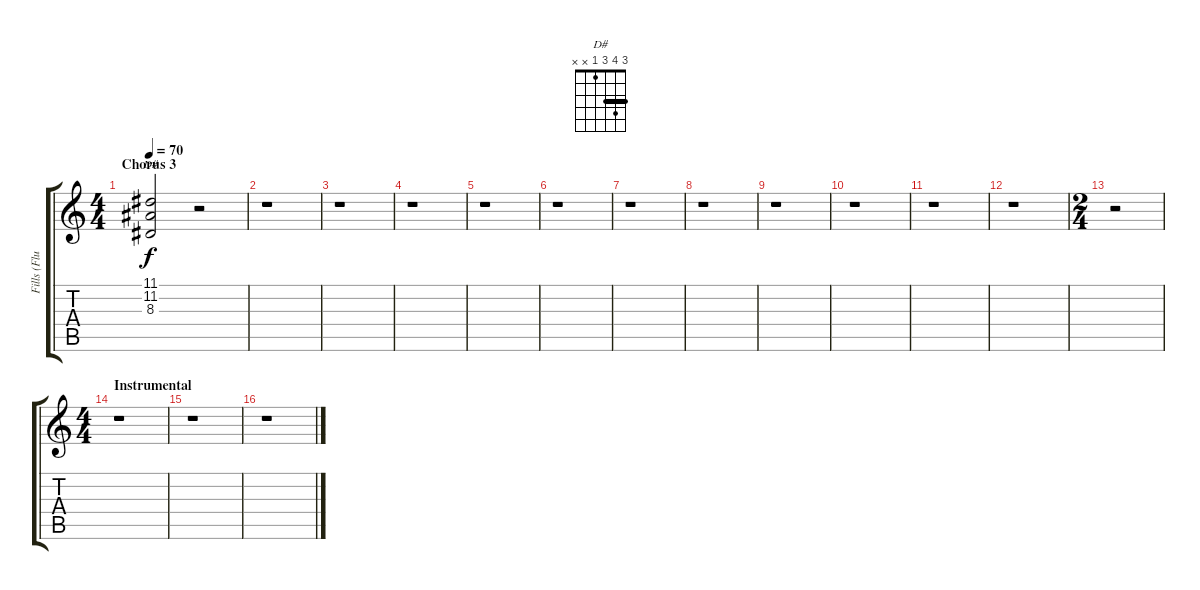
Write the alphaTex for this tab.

\track ("Fills (Flute / Vibraphone)" "Fills (Flu") {instrument vibraphone}
\staff {score tabs}
\tuning (E4 B3 G3 D3 A2 E2) {hide}
\chord ("D#" 3 4 3 1 x x) {barre 3}
\ts (4 4)
\section ("" "Chorus 3")
\tempo 70
\clef g2
\ks c
(11.1 11.2 8.3).2{ch "D#" dy f} r.2 |
r.1 |
r.1 |
r.1 |
r.1 |
r.1 |
r.1 |
r.1 |
r.1 |
r.1 |
r.1 |
r.1 |
\ts (2 4)
r.2 |
\ts (4 4)
\section ("" "Instrumental")
r.1 |
r.1 |
r.1
